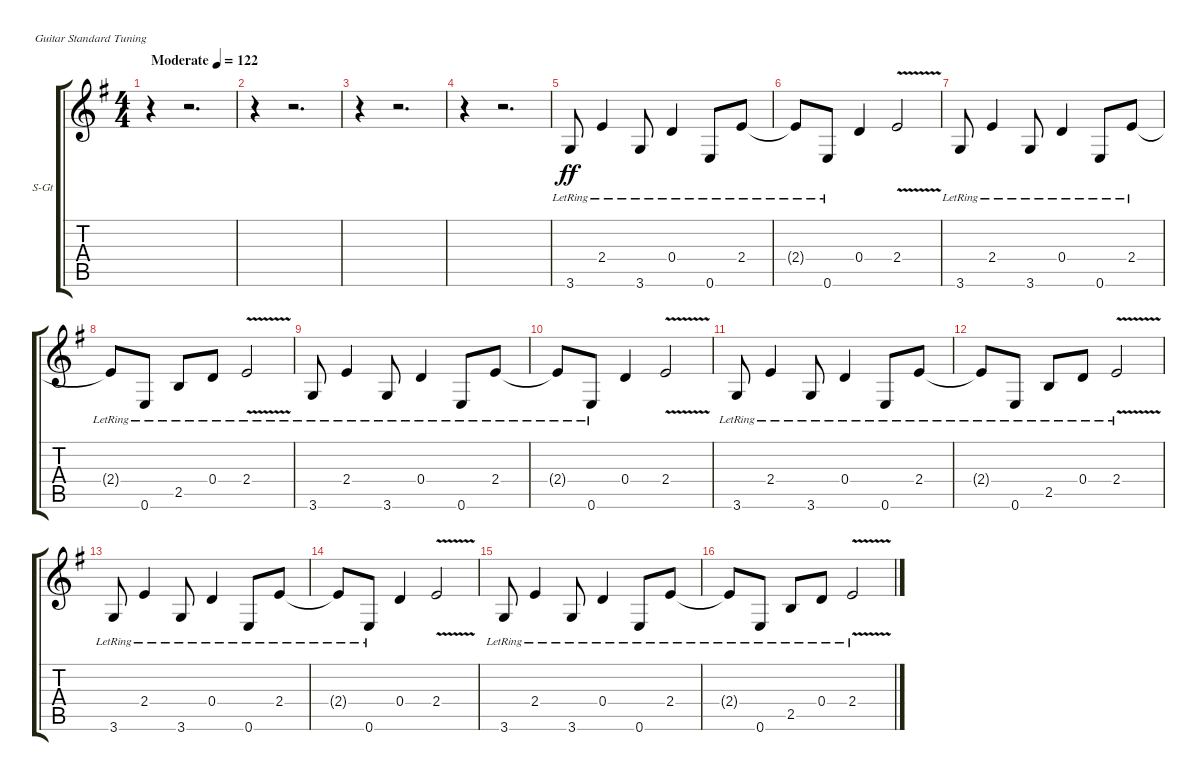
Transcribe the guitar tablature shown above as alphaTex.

\bracketExtendMode groupsimilarinstruments
\firstSystemTrackNameOrientation horizontal
\otherSystemsTrackNameOrientation horizontal
\track ("Guitarra 2" "S-Gt") {instrument acousticguitarsteel}
\staff {score tabs}
\tuning (E4 B3 G3 D3 A2 E2)
\ts (4 4)
\beaming (8 2 2 2 2)
\tempo (122 "Moderate")
\clef g2
\ks g
r.4{dy ff instrument acousticguitarsteel} r.2{d} |
r.4 r.2{d} |
r.4 r.2{d} |
r.4 r.2{d} |
3.6{lr}.8 2.4{lr}.4 3.6{lr}.8 0.4{lr}.4 0.6{lr}.8 2.4{lr}.8 |
2.4{lr t}.8 0.6{lr}.8 0.4.4 2.4{v}.2 |
3.6{lr}.8 2.4{lr}.4 3.6{lr}.8 0.4{lr}.4 0.6{lr}.8 2.4{lr}.8 |
2.4{lr t}.8 0.6{lr}.8 2.5{lr}.8 0.4{lr}.8 2.4{v lr}.2 |
3.6{lr}.8 2.4{lr}.4 3.6{lr}.8 0.4{lr}.4 0.6{lr}.8 2.4{lr}.8 |
2.4{lr t}.8 0.6{lr}.8 0.4.4 2.4{v}.2 |
3.6{lr}.8 2.4{lr}.4 3.6{lr}.8 0.4{lr}.4 0.6{lr}.8 2.4{lr}.8 |
2.4{lr t}.8 0.6{lr}.8 2.5{lr}.8 0.4{lr}.8 2.4{v lr}.2 |
3.6{lr}.8 2.4{lr}.4 3.6{lr}.8 0.4{lr}.4 0.6{lr}.8 2.4{lr}.8 |
2.4{lr t}.8 0.6{lr}.8 0.4.4 2.4{v}.2 |
3.6{lr}.8 2.4{lr}.4 3.6{lr}.8 0.4{lr}.4 0.6{lr}.8 2.4{lr}.8 |
2.4{lr t}.8 0.6{lr}.8 2.5{lr}.8 0.4{lr}.8 2.4{v lr}.2
